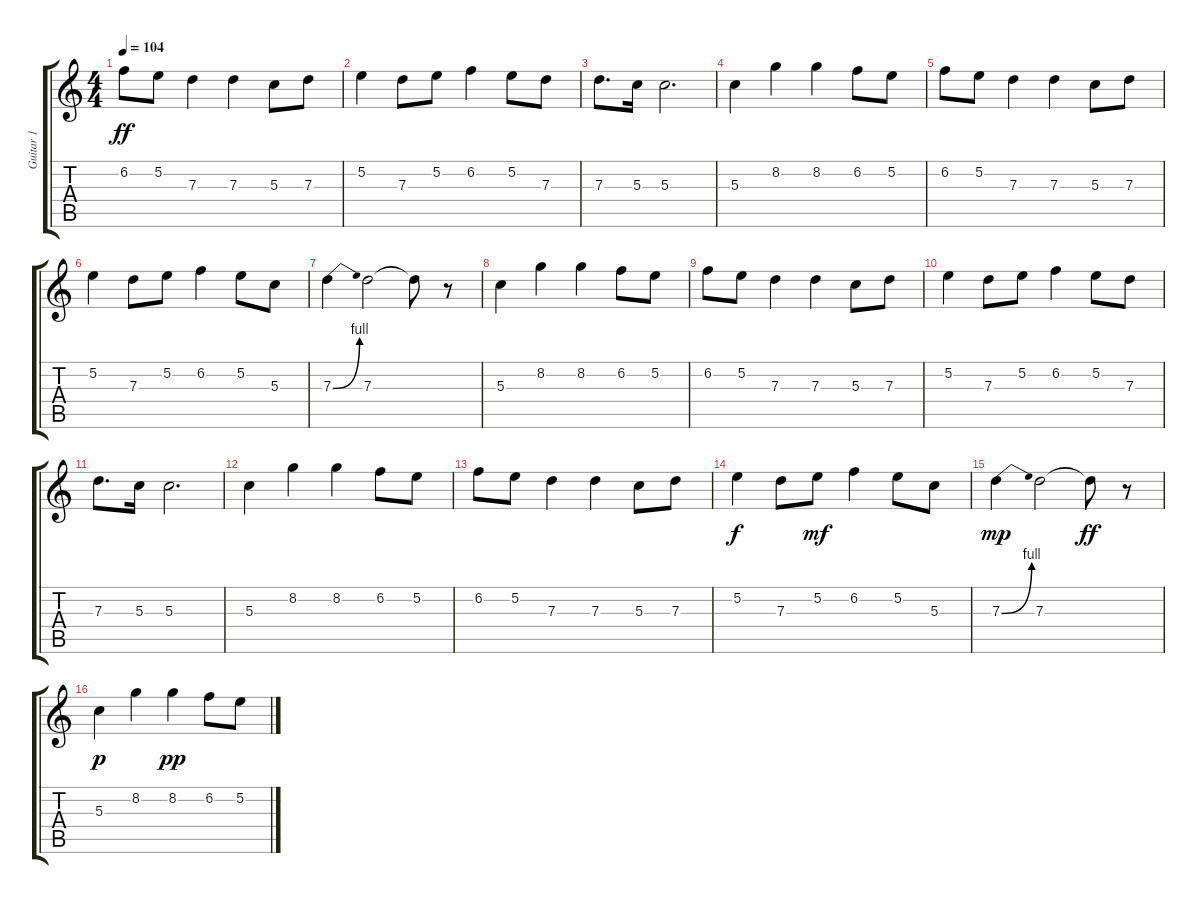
\track ("Guitar 1" "Guitar 1") {instrument distortionguitar}
\staff {score tabs}
\tuning (E4 B3 G3 D3 A2 E2) {hide}
\ts (4 4)
\tempo 104
\clef g2
\ks c
6.2.8{dy ff} 5.2.8 7.3.4 7.3.4 5.3.8 7.3.8 |
5.2.4 7.3.8 5.2.8 6.2.4 5.2.8 7.3.8 |
7.3.8{d} 5.3.16 5.3.2{d} |
5.3.4 8.2.4 8.2.4 6.2.8 5.2.8 |
6.2.8 5.2.8 7.3.4 7.3.4 5.3.8 7.3.8 |
5.2.4 7.3.8 5.2.8 6.2.4 5.2.8 5.3.8 |
7.3{be (bend 0 0 60 4)}.4 7.3.2 7.3{t}.8 r.8 |
5.3.4 8.2.4 8.2.4 6.2.8 5.2.8 |
6.2.8 5.2.8 7.3.4 7.3.4 5.3.8 7.3.8 |
5.2.4 7.3.8 5.2.8 6.2.4 5.2.8 7.3.8 |
7.3.8{d} 5.3.16 5.3.2{d} |
5.3.4 8.2.4 8.2.4 6.2.8 5.2.8 |
6.2.8 5.2.8 7.3.4 7.3.4 5.3.8 7.3.8 |
5.2.4{dy f} 7.3.8 5.2.8{dy mf} 6.2.4 5.2.8 5.3.8 |
7.3{be (bend 0 0 60 4)}.4{dy mp} 7.3.2 7.3{t}.8{dy ff} r.8 |
5.3.4{dy p} 8.2.4 8.2.4{dy pp} 6.2.8 5.2.8
